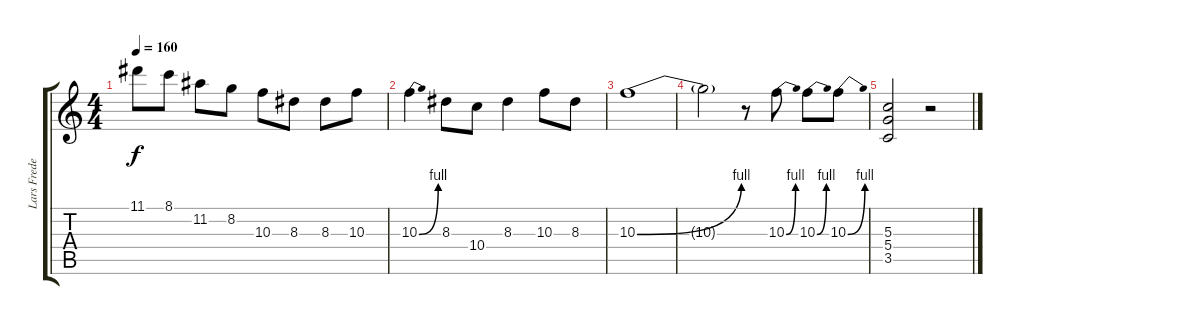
\track ("Lars Frederikson" "Lars Frede") {instrument distortionguitar}
\staff {score tabs}
\tuning (E4 B3 G3 D3 A2 E2) {hide}
\ts (4 4)
\tempo 160
\clef g2
\ks c
11.1.8{dy f} 8.1.8 11.2.8 8.2.8 10.3.8 8.3.8 8.3.8 10.3.8 |
10.3{be (bend 0 0 60 4)}.4 8.3.8 10.4.8 8.3.4 10.3.8 8.3.8 |
10.3{be (bend 0 0 60 4)}.1 |
10.3{t}.2 r.8 10.3{be (bend 0 0 60 4)}.8 10.3{be (bend 0 0 60 4)}.8 10.3{be (bend 0 0 60 4)}.8 |
(5.3 5.4 3.5).2 r.2
